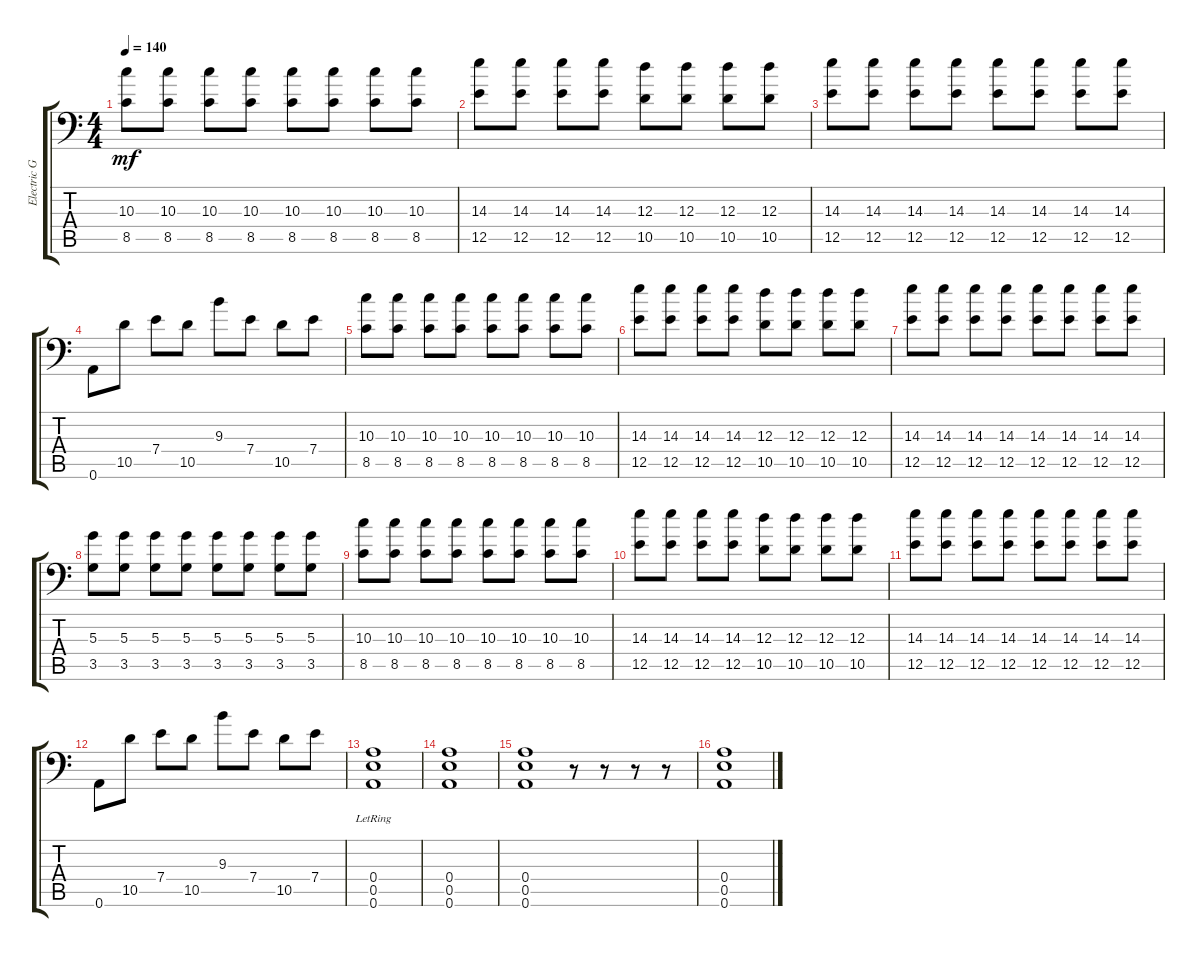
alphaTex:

\track ("Electric Guitar 2" "Electric G") {instrument distortionguitar}
\staff {score tabs}
\tuning (B3 Gb3 D3 A2 E2 A1) {hide}
\ts (4 4)
\tempo 140
\clef f4
\ks c
(10.3 8.5).8{dy mf} (10.3 8.5).8 (10.3 8.5).8 (10.3 8.5).8 (10.3 8.5).8 (10.3 8.5).8 (10.3 8.5).8 (10.3 8.5).8 |
(14.3 12.5).8 (14.3 12.5).8 (14.3 12.5).8 (14.3 12.5).8 (12.3 10.5).8 (12.3 10.5).8 (12.3 10.5).8 (12.3 10.5).8 |
(14.3 12.5).8 (14.3 12.5).8 (14.3 12.5).8 (14.3 12.5).8 (14.3 12.5).8 (14.3 12.5).8 (14.3 12.5).8 (14.3 12.5).8 |
0.6.8 10.5.8 7.4.8 10.5.8 9.3.8 7.4.8 10.5.8 7.4.8 |
(10.3 8.5).8 (10.3 8.5).8 (10.3 8.5).8 (10.3 8.5).8 (10.3 8.5).8 (10.3 8.5).8 (10.3 8.5).8 (10.3 8.5).8 |
(14.3 12.5).8 (14.3 12.5).8 (14.3 12.5).8 (14.3 12.5).8 (12.3 10.5).8 (12.3 10.5).8 (12.3 10.5).8 (12.3 10.5).8 |
(14.3 12.5).8 (14.3 12.5).8 (14.3 12.5).8 (14.3 12.5).8 (14.3 12.5).8 (14.3 12.5).8 (14.3 12.5).8 (14.3 12.5).8 |
(5.3 3.5).8 (5.3 3.5).8 (5.3 3.5).8 (5.3 3.5).8 (5.3 3.5).8 (5.3 3.5).8 (5.3 3.5).8 (5.3 3.5).8 |
(10.3 8.5).8 (10.3 8.5).8 (10.3 8.5).8 (10.3 8.5).8 (10.3 8.5).8 (10.3 8.5).8 (10.3 8.5).8 (10.3 8.5).8 |
(14.3 12.5).8 (14.3 12.5).8 (14.3 12.5).8 (14.3 12.5).8 (12.3 10.5).8 (12.3 10.5).8 (12.3 10.5).8 (12.3 10.5).8 |
(14.3 12.5).8 (14.3 12.5).8 (14.3 12.5).8 (14.3 12.5).8 (14.3 12.5).8 (14.3 12.5).8 (14.3 12.5).8 (14.3 12.5).8 |
0.6.8 10.5.8 7.4.8 10.5.8 9.3.8 7.4.8 10.5.8 7.4.8 |
(0.4 0.5 0.6{lr}).1 |
(0.4 0.5 0.6).1 |
(0.4 0.5 0.6).1 r.8 r.8 r.8 r.8 |
(0.4 0.5 0.6).1
